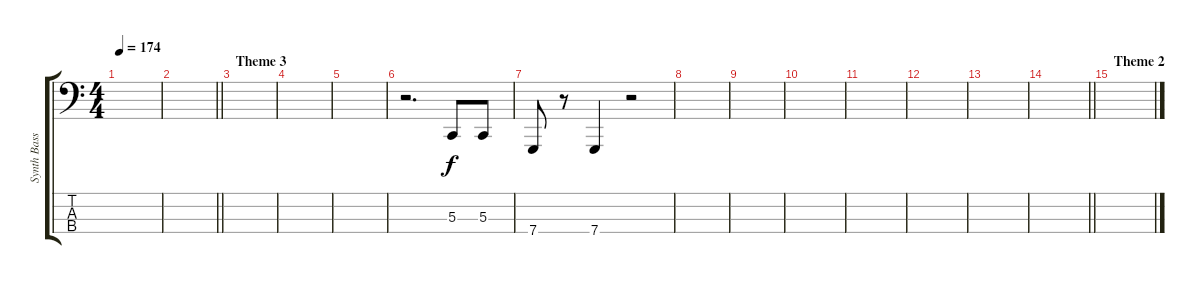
\track ("Synth Bass" "Synth Bass") {instrument lead8bassandlead}
\staff {score tabs}
\tuning (F2 C2 G1 C1) {hide}
\ts (4 4)
\tempo 174
\clef f4
\ks c
|
\barLineRight lightlight
|
\section ("" "Theme 3")
|
|
|
r.2{d} 5.3.8 5.3.8 |
7.4.8 r.8 7.4.4 r.2 |
|
|
|
|
|
|
\barLineRight lightlight
|
\section ("" "Theme 2")
